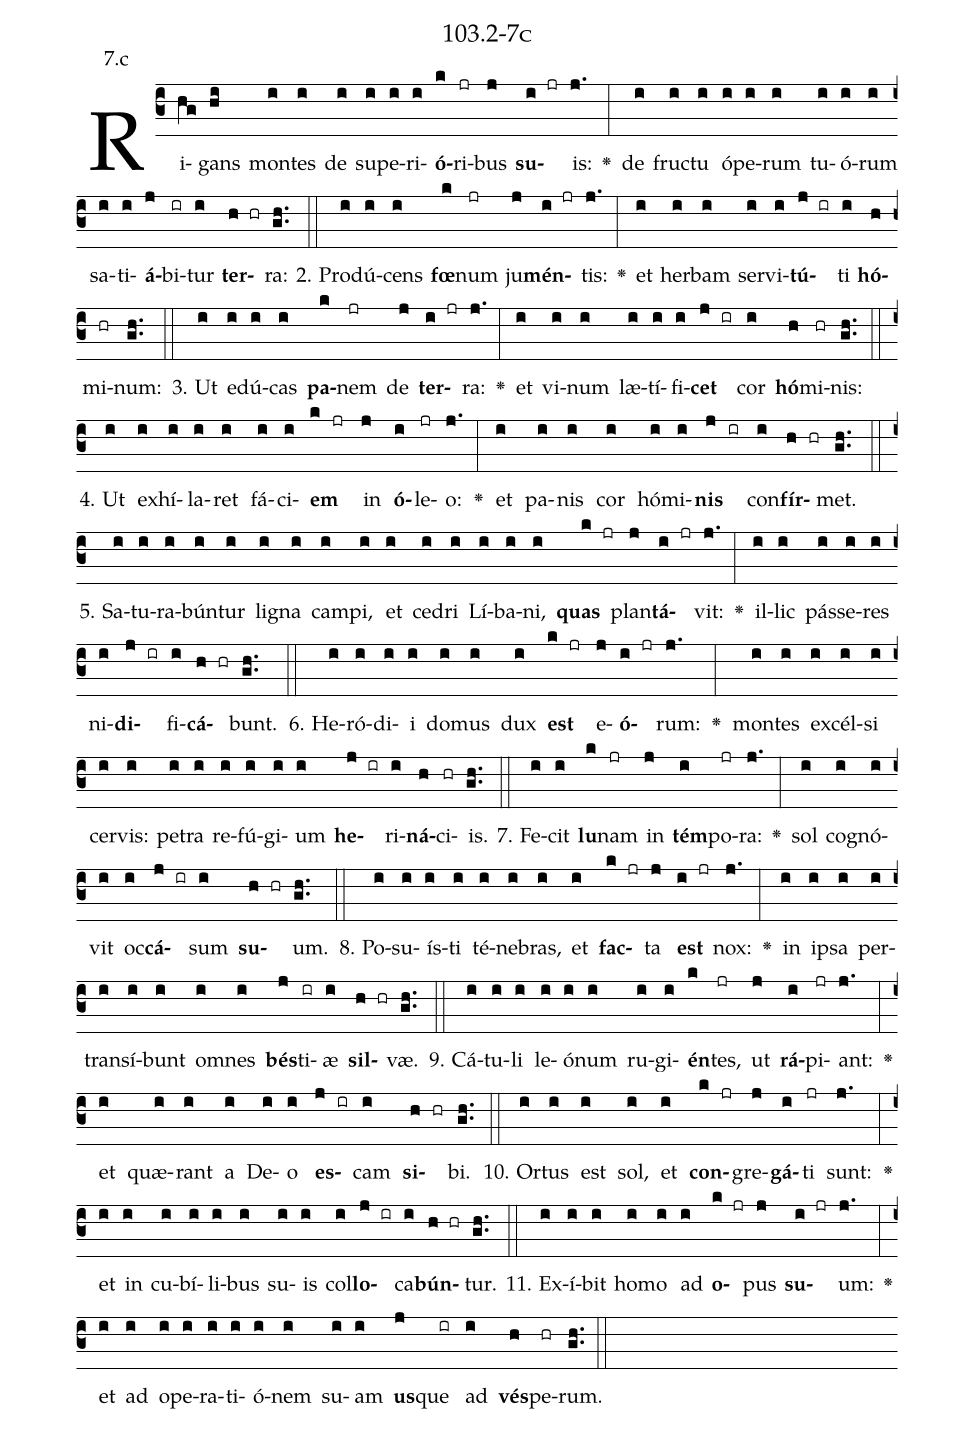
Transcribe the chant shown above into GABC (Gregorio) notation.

name: 103.2-7c;
annotation: 7.c;
%%
(c3)Ri(hg)gans(hi) mon(i)tes(i) de(i) su(i)pe(i)ri(i)<b>ó</b>(k)ri(jr)bus(j) <b>su</b>(i jr)is:(j.) <v>\greheightstar</v>(:) de(i) fruc(i)tu(i) ó(i)pe(i)rum(i) tu(i)ó(i)rum(i) sa(i)ti(i)<b>á</b>(j)bi(ir)tur(i) <b>ter</b>(h hr)ra:(gh..) (::)
2. Pro(i)dú(i)cens(i) <b>fœ</b>(k)num(jr) ju(j)<b>mén</b>(i jr)tis:(j.) <v>\greheightstar</v>(:) et(i) her(i)bam(i) ser(i)vi(i)<b>tú</b>(j ir)ti(i) <b>hó</b>(h)mi(hr)num:(gh..) (::)
3. Ut(i) e(i)dú(i)cas(i) <b>pa</b>(k)nem(jr) de(j) <b>ter</b>(i jr)ra:(j.) <v>\greheightstar</v>(:) et(i) vi(i)num(i) læ(i)tí(i)fi(i)<b>cet</b>(j ir) cor(i) <b>hó</b>(h)mi(hr)nis:(gh..) (::)
4. Ut(i) ex(i)hí(i)la(i)ret(i) fá(i)ci(i)<b>em</b>(k jr) in(j) <b>ó</b>(i)le(jr)o:(j.) <v>\greheightstar</v>(:) et(i) pa(i)nis(i) cor(i) hó(i)mi(i)<b>nis</b>(j ir) con(i)<b>fír</b>(h hr)met.(gh..) (::)
5. Sa(i)tu(i)ra(i)bún(i)tur(i) li(i)gna(i) cam(i)pi,(i) et(i) ce(i)dri(i) Lí(i)ba(i)ni,(i) <b>quas</b>(k jr) plan(j)<b>tá</b>(i jr)vit:(j.) <v>\greheightstar</v>(:) il(i)lic(i) pás(i)se(i)res(i) ni(i)<b>di</b>(j ir)fi(i)<b>cá</b>(h hr)bunt.(gh..) (::)
6. He(i)ró(i)di(i)i(i) do(i)mus(i) dux(i) <b>est</b>(k jr) e(j)<b>ó</b>(i jr)rum:(j.) <v>\greheightstar</v>(:) mon(i)tes(i) ex(i)cél(i)si(i) cer(i)vis:(i) pe(i)tra(i) re(i)fú(i)gi(i)um(i) <b>he</b>(j ir)ri(i)<b>ná</b>(h)ci(hr)is.(gh..) (::)
7. Fe(i)cit(i) <b>lu</b>(k)nam(jr) in(j) <b>tém</b>(i)po(jr)ra:(j.) <v>\greheightstar</v>(:) sol(i) co(i)gnó(i)vit(i) oc(i)<b>cá</b>(j ir)sum(i) <b>su</b>(h hr)um.(gh..) (::)
8. Po(i)su(i)ís(i)ti(i) té(i)ne(i)bras,(i) et(i) <b>fac</b>(k jr)ta(j) <b>est</b>(i jr) nox:(j.) <v>\greheightstar</v>(:) in(i) ip(i)sa(i) per(i)trans(i)í(i)bunt(i) om(i)nes(i) <b>bés</b>(j)ti(ir)æ(i) <b>sil</b>(h hr)væ.(gh..) (::)
9. Cá(i)tu(i)li(i) le(i)ó(i)num(i) ru(i)gi(i)<b>én</b>(k)tes,(jr) ut(j) <b>rá</b>(i)pi(jr)ant:(j.) <v>\greheightstar</v>(:) et(i) quæ(i)rant(i) a(i) De(i)o(i) <b>es</b>(j ir)cam(i) <b>si</b>(h hr)bi.(gh..) (::)
10. Or(i)tus(i) est(i) sol,(i) et(i) <b>con</b>(k jr)gre(j)<b>gá</b>(i)ti(jr) sunt:(j.) <v>\greheightstar</v>(:) et(i) in(i) cu(i)bí(i)li(i)bus(i) su(i)is(i) col(i)<b>lo</b>(j ir)ca(i)<b>bún</b>(h hr)tur.(gh..) (::)
11. Ex(i)í(i)bit(i) ho(i)mo(i) ad(i) <b>o</b>(k jr)pus(j) <b>su</b>(i jr)um:(j.) <v>\greheightstar</v>(:) et(i) ad(i) o(i)pe(i)ra(i)ti(i)ó(i)nem(i) su(i)am(i) <b>us</b>(j)que(ir) ad(i) <b>vés</b>(h)pe(hr)rum.(gh..) (::)
